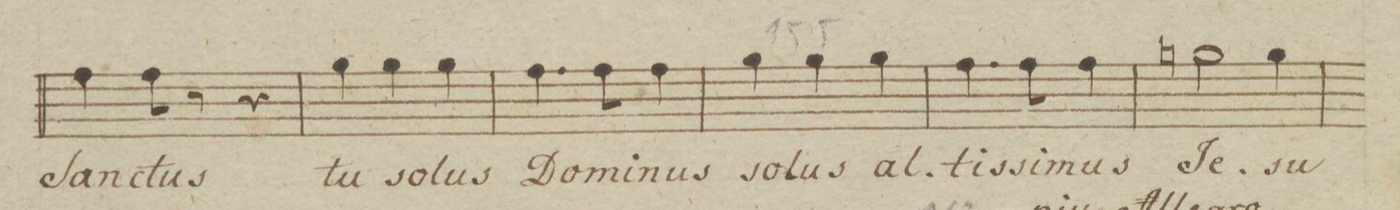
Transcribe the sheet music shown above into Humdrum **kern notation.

**kern	**text	**dynam
*I"Canto.	*	*
*clefC1	*	*
*k[-b-e]	*	*
*met(c)	*	*
*M3/4	*	*
4dd\	San-	.
8dd\	-ctus	.
8r	.	.
4r	.	.
=153	=153	=153
4ee-\	tu	.
4ee-\	so-	.
4ee-\	-lus	.
=154	=154	=154
4.dd\	Do-	.
8dd\	-mi-	.
4dd\	-nus	.
=155	=155	=155
4ee-\	so-	.
4ee-\	-lus	.
4ee-\	al-	.
=156	=156	=156
4.dd\	-tis-	.
8dd\	-si-	.
4dd\	-mus	.
=157	=157	=157
2een\	Je-	.
4ee\	-su	.
=158	=158	=158
*-	*-	*-
